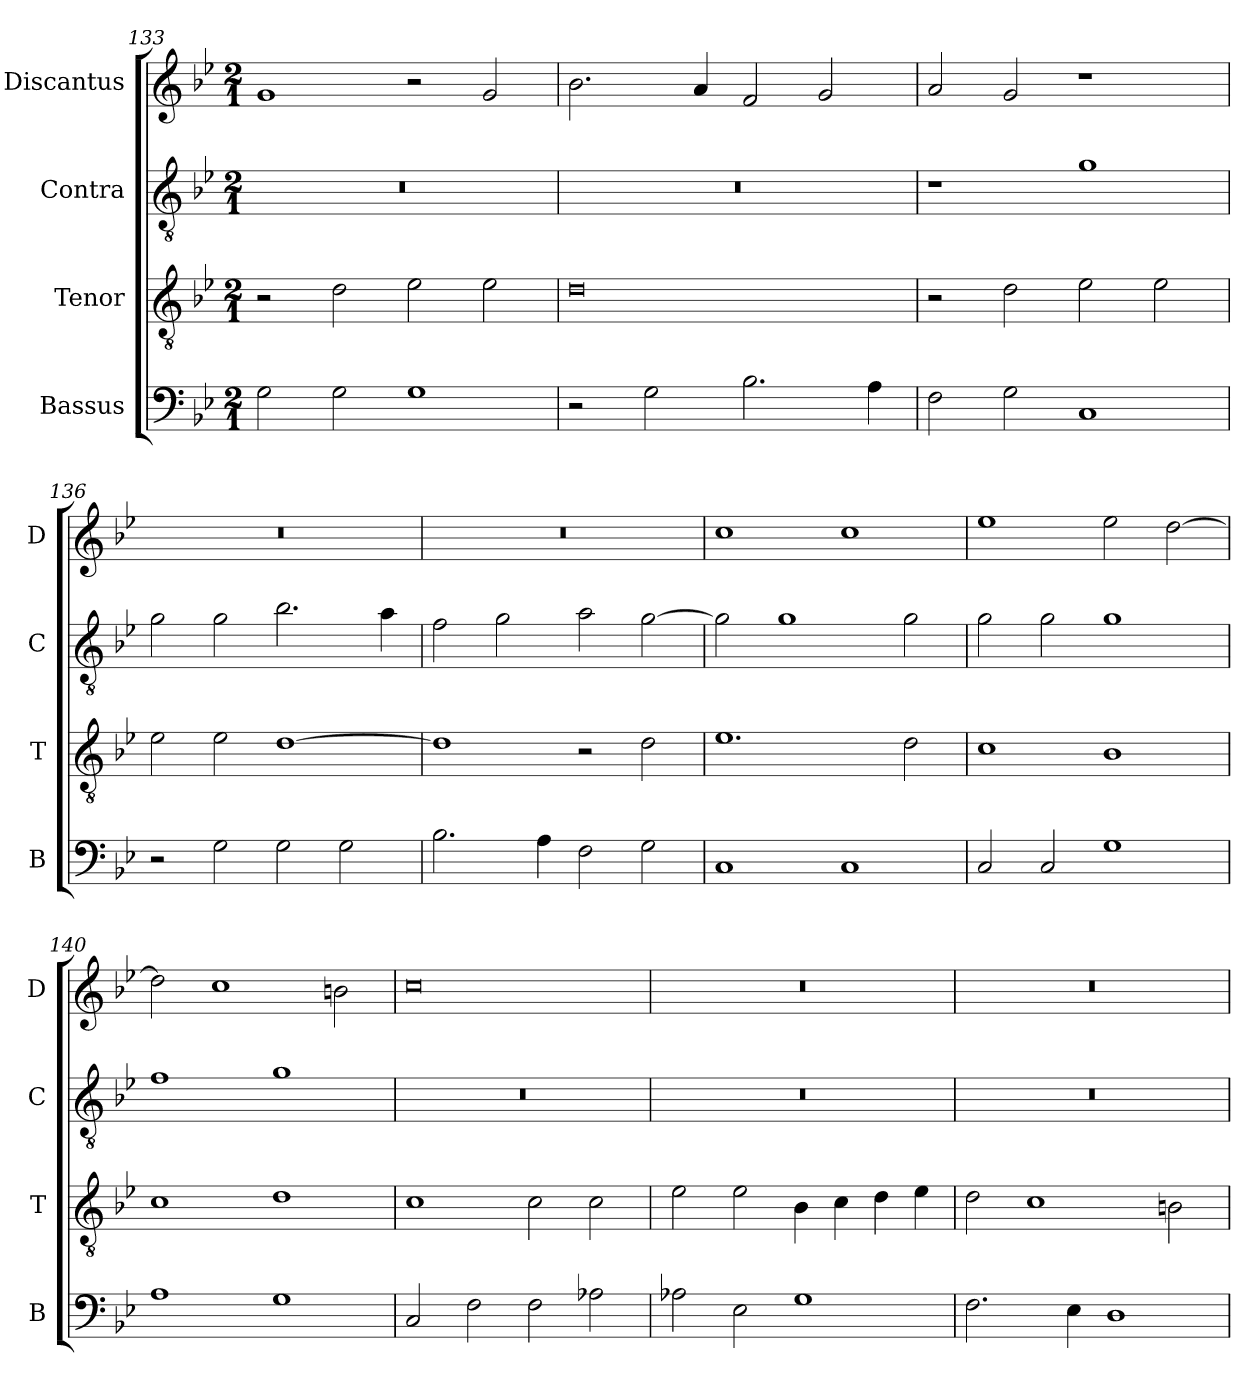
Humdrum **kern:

**kern	**kern	**kern	**kern
*part4	*part3	*part2	*part1
*staff4	*staff3	*staff2	*staff1
*I"Bassus	*I"Tenor	*I"Contra	*I"Discantus
*I'B	*I'T	*I'C	*I'D
*clefF4	*clefGv2	*clefGv2	*clefG2
*k[b-e-]	*k[b-e-]	*k[b-e-]	*k[b-e-]
*M2/1	*M2/1	*M2/1	*M2/1
=133	=133	=133	=133
2G\	2r	0r	1g
2G\	2d\	.	.
1G	2e-\	.	2r
.	2e-\	.	2g/
=134	=134	=134	=134
2r	0d	0r	2.b-\
2G\	.	.	.
.	.	.	4a/
2.B-\	.	.	2f/
.	.	.	2g/
4A\	.	.	.
=135	=135	=135	=135
2F\	2r	1r	2a/
2G\	2d\	.	2g/
1C	2e-\	1g	1r
.	2e-\	.	.
=136	=136	=136	=136
2r	2e-\	2g\	0r
2G\	2e-\	2g\	.
2G\	[1d	2.b-\	.
2G\	.	.	.
.	.	4a\	.
=137	=137	=137	=137
2.B-\	1d]	2f\	0r
.	.	2g\	.
4A\	.	.	.
2F\	2r	2a\	.
2G\	2d\	[2g\	.
=138	=138	=138	=138
1C	1.e-	2g\]	1cc
.	.	1g	.
1C	.	.	1cc
.	2d\	2g\	.
=139	=139	=139	=139
2C/	1c	2g\	1ee-
2C/	.	2g\	.
1G	1B-	1g	2ee-\
.	.	.	[2dd\
=140	=140	=140	=140
1A	1c	1f	2dd\]
.	.	.	1cc
1G	1d	1g	.
.	.	.	2bn\
=141	=141	=141	=141
2C/	1c	0r	0cc
2F\	.	.	.
2F\	2c\	.	.
2A-X\	2c\	.	.
=142	=142	=142	=142
2A-X\	2e-\	0r	0r
2E-\	2e-\	.	.
1G	4B-\	.	.
.	4c\	.	.
.	4d\	.	.
.	4e-\	.	.
=143	=143	=143	=143
2.F\	2d\	0r	0r
.	1c	.	.
4E-\	.	.	.
1D	.	.	.
.	2Bn\	.	.
=	=	=	=
*-	*-	*-	*-
